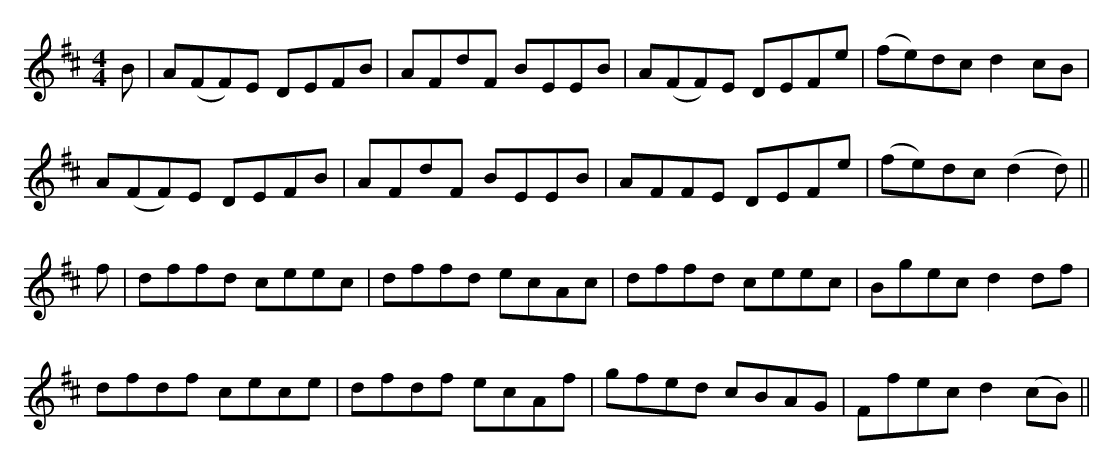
X:1
M:4/4
K:D
B|A(FF)E DEFB|AFdF BEEB|A(FF)E DEFe|(fe)dc d2 cB|
A(FF)E DEFB|AFdF BEEB|AFFE DEFe|(fe)dc (d2d)||
f|dffd ceec|dffd ecAc|dffd ceec|Bgec d2 df|
dfdf cece|dfdf ecAf|gfed cBAG|Ffec d2 (cB)||
